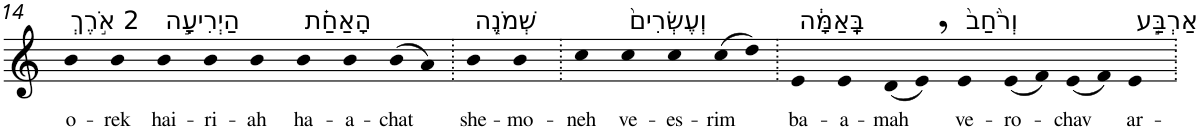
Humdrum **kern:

**kern	**text
*part1	*part1
*staff1	*staff1
*I"Piano	*
*I'Pno	*
!!LO:PB:g=z
*clefG2	*
*k[]	*
=14	=14
!LO:TX:a:t=2 אֹ֣רֶךְ	!
!	!LO:LY:b
4b	o-
!	!LO:LY:b
4b	-rek
!LO:TX:a:t=הַיְרִיעָ֣ה	!
!	!LO:LY:b
4b	hai-
!	!LO:LY:b
4b	-ri-
!	!LO:LY:b
4b	-ah
!LO:TX:a:t=הָאַחַ֗ת	!
!	!LO:LY:b
4b	ha-
!	!LO:LY:b
4b	-a-
!	!LO:LY:b
(8b	-chat
8a)	.
=15.	=15.
!LO:TX:a:t=שְׁמֹנֶ֤ה	!
!	!LO:LY:b
4b	she-
!	!LO:LY:b
4b	-mo-
=16.	=16.
!	!LO:LY:b
4cc	-neh
!LO:TX:a:t=וְעֶשְׂרִים֙	!
!	!LO:LY:b
4cc	ve-
!	!LO:LY:b
4cc	-es-
!	!LO:LY:b
(8cc	-rim
8dd)	.
=17.	=17.
!LO:TX:a:t=בָּֽאַמָּ֔ה	!
!	!LO:LY:b
4e	ba-
!	!LO:LY:b
4e	-a-
!	!LO:LY:b
(8d	-mah
8e,)	.
!LO:TX:a:t=וְרֹ֙חַב֙	!
!	!LO:LY:b
4e	ve-
!	!LO:LY:b
(8e	-ro-
8f)	.
!	!LO:LY:b
(8e	-chav
8f)	.
!LO:TX:a:t=אַרְבַּ֣ע	!
!	!LO:LY:b
4e	ar-
=.	=.
*-	*-
